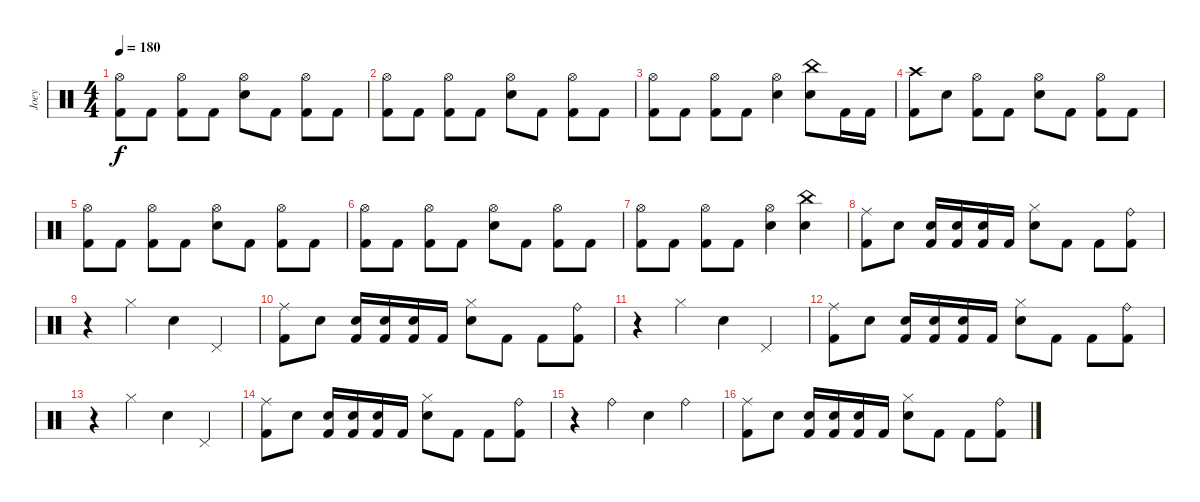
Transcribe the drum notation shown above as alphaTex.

\track ("Joey" "Joey") {instrument percussion}
\staff {score}
\articulation defaults
\ts (4 4)
\tempo 180
\clef neutral
\ks c
("Kick (hit) 2" "Hi-Hat (open)").8{dy f} "Kick (hit) 2".8 ("Kick (hit) 2" "Hi-Hat (open)").8 "Kick (hit) 2".8 ("Electric Snare (hit)" "Hi-Hat (open)").8 "Kick (hit) 2".8 ("Kick (hit) 2" "Hi-Hat (open)").8 "Kick (hit) 2".8 |
("Kick (hit) 2" "Hi-Hat (open)").8 "Kick (hit) 2".8 ("Kick (hit) 2" "Hi-Hat (open)").8 "Kick (hit) 2".8 ("Electric Snare (hit)" "Hi-Hat (open)").8 "Kick (hit) 2".8 ("Kick (hit) 2" "Hi-Hat (open)").8 "Kick (hit) 2".8 |
("Kick (hit) 2" "Hi-Hat (open)").8 "Kick (hit) 2".8 ("Kick (hit) 2" "Hi-Hat (open)").8 "Kick (hit) 2".8 ("Electric Snare (hit)" "Hi-Hat (open)").4 ("Electric Snare (hit)" "China (hit)").8 "Kick (hit) 2".16 "Kick (hit) 2".16 |
("Kick (hit) 2" "Crash high (hit)").8 "Electric Snare (hit)".8 ("Kick (hit) 2" "Hi-Hat (open)").8 "Kick (hit) 2".8 ("Electric Snare (hit)" "Hi-Hat (open)").8 "Kick (hit) 2".8 ("Kick (hit) 2" "Hi-Hat (open)").8 "Kick (hit) 2".8 |
("Kick (hit) 2" "Hi-Hat (open)").8 "Kick (hit) 2".8 ("Kick (hit) 2" "Hi-Hat (open)").8 "Kick (hit) 2".8 ("Electric Snare (hit)" "Hi-Hat (open)").8 "Kick (hit) 2".8 ("Kick (hit) 2" "Hi-Hat (open)").8 "Kick (hit) 2".8 |
("Kick (hit) 2" "Hi-Hat (open)").8 "Kick (hit) 2".8 ("Kick (hit) 2" "Hi-Hat (open)").8 "Kick (hit) 2".8 ("Electric Snare (hit)" "Hi-Hat (open)").8 "Kick (hit) 2".8 ("Kick (hit) 2" "Hi-Hat (open)").8 "Kick (hit) 2".8 |
("Kick (hit) 2" "Hi-Hat (open)").8 "Kick (hit) 2".8 ("Kick (hit) 2" "Hi-Hat (open)").8 "Kick (hit) 2".8 ("Electric Snare (hit)" "Hi-Hat (open)").4 ("Electric Snare (hit)" "China (hit)").4 |
("Kick (hit) 2" "Ride (middle)").8 "Electric Snare (hit)".8 ("Kick (hit) 2" "Electric Snare (hit)").16 ("Kick (hit) 2" "Electric Snare (hit)").16 ("Kick (hit) 2" "Electric Snare (hit)").16 "Kick (hit) 2".16 ("Electric Snare (hit)" "Hi-Hat (closed)").8 "Kick (hit) 2".8 "Kick (hit) 2".8 ("Kick (hit) 2" "Ride (bell)").8 |
r.4 "Hi-Hat (closed)".4 "Electric Snare (hit)".4 "Pedal Hi-Hat (hit)".4 |
("Kick (hit) 2" "Ride (middle)").8 "Electric Snare (hit)".8 ("Kick (hit) 2" "Electric Snare (hit)").16 ("Kick (hit) 2" "Electric Snare (hit)").16 ("Kick (hit) 2" "Electric Snare (hit)").16 "Kick (hit) 2".16 ("Electric Snare (hit)" "Hi-Hat (closed)").8 "Kick (hit) 2".8 "Kick (hit) 2".8 ("Kick (hit) 2" "Ride (bell)").8 |
r.4 "Hi-Hat (closed)".4 "Electric Snare (hit)".4 "Pedal Hi-Hat (hit)".4 |
("Kick (hit) 2" "Ride (middle)").8 "Electric Snare (hit)".8 ("Kick (hit) 2" "Electric Snare (hit)").16 ("Kick (hit) 2" "Electric Snare (hit)").16 ("Kick (hit) 2" "Electric Snare (hit)").16 "Kick (hit) 2".16 ("Electric Snare (hit)" "Hi-Hat (closed)").8 "Kick (hit) 2".8 "Kick (hit) 2".8 ("Kick (hit) 2" "Ride (bell)").8 |
r.4 "Hi-Hat (closed)".4 "Electric Snare (hit)".4 "Pedal Hi-Hat (hit)".4 |
("Kick (hit) 2" "Ride (middle)").8 "Electric Snare (hit)".8 ("Kick (hit) 2" "Electric Snare (hit)").16 ("Kick (hit) 2" "Electric Snare (hit)").16 ("Kick (hit) 2" "Electric Snare (hit)").16 "Kick (hit) 2".16 ("Electric Snare (hit)" "Hi-Hat (closed)").8 "Kick (hit) 2".8 "Kick (hit) 2".8 ("Kick (hit) 2" "Ride (bell)").8 |
r.4 "Ride (bell)".4 "Electric Snare (hit)".4 "Ride (bell)".4 |
("Kick (hit) 2" "Ride (middle)").8 "Electric Snare (hit)".8 ("Kick (hit) 2" "Electric Snare (hit)").16 ("Kick (hit) 2" "Electric Snare (hit)").16 ("Kick (hit) 2" "Electric Snare (hit)").16 "Kick (hit) 2".16 ("Electric Snare (hit)" "Hi-Hat (closed)").8 "Kick (hit) 2".8 "Kick (hit) 2".8 ("Kick (hit) 2" "Ride (bell)").8
